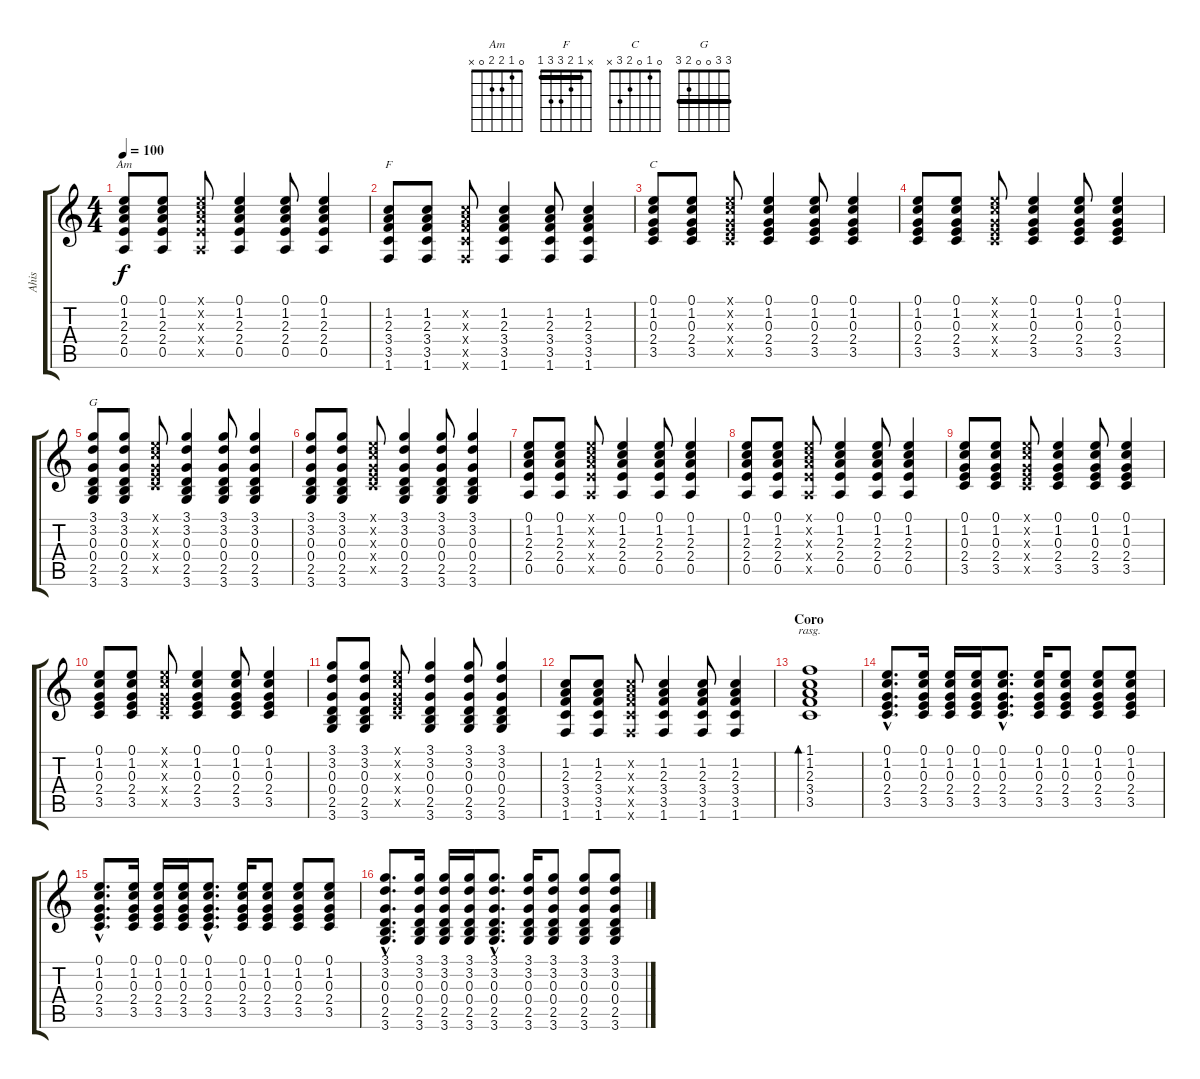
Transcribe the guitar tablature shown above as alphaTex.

\track ("Ahis" "Ahis") {instrument acousticguitarnylon}
\staff {score tabs}
\tuning (E4 B3 G3 D3 A2 E2) {hide}
\chord ("Am" 0 1 2 2 0 x)
\chord ("F" x 1 2 3 3 1) {barre 1}
\chord ("C" 0 1 0 2 3 x)
\chord ("G" 3 3 0 0 2 3) {barre 3}
\ts (4 4)
\tempo 100
\clef g2
\ks c
(0.1 1.2 2.3 2.4 0.5).8{ch "Am" dy f} (0.1 1.2 2.3 2.4 0.5).8 (0.1{x} 1.2{x} 2.3{x} 2.4{x} 0.5{x}).8 (0.1 1.2 2.3 2.4 0.5).4 (0.1 1.2 2.3 2.4 0.5).8 (0.1 1.2 2.3 2.4 0.5).4 |
(1.2 2.3 3.4 3.5 1.6).8{ch "F"} (1.2 2.3 3.4 3.5 1.6).8 (1.2{x} 2.3{x} 3.4{x} 3.5{x} 1.6{x}).8 (1.2 2.3 3.4 3.5 1.6).4 (1.2 2.3 3.4 3.5 1.6).8 (1.2 2.3 3.4 3.5 1.6).4 |
(0.1 1.2 0.3 2.4 3.5).8{ch "C"} (0.1 1.2 0.3 2.4 3.5).8 (0.1{x} 1.2{x} 0.3{x} 2.4{x} 3.5{x}).8 (0.1 1.2 0.3 2.4 3.5).4 (0.1 1.2 0.3 2.4 3.5).8 (0.1 1.2 0.3 2.4 3.5).4 |
(0.1 1.2 0.3 2.4 3.5).8 (0.1 1.2 0.3 2.4 3.5).8 (0.1{x} 1.2{x} 0.3{x} 2.4{x} 3.5{x}).8 (0.1 1.2 0.3 2.4 3.5).4 (0.1 1.2 0.3 2.4 3.5).8 (0.1 1.2 0.3 2.4 3.5).4 |
(3.1 3.2 0.3 0.4 2.5 3.6).8{ch "G"} (3.1 3.2 0.3 0.4 2.5 3.6).8 (0.1{x} 1.2{x} 0.3{x} 2.4{x} 3.5{x}).8 (3.1 3.2 0.3 0.4 2.5 3.6).4 (3.1 3.2 0.3 0.4 2.5 3.6).8 (3.1 3.2 0.3 0.4 2.5 3.6).4 |
(3.1 3.2 0.3 0.4 2.5 3.6).8 (3.1 3.2 0.3 0.4 2.5 3.6).8 (0.1{x} 1.2{x} 0.3{x} 2.4{x} 3.5{x}).8 (3.1 3.2 0.3 0.4 2.5 3.6).4 (3.1 3.2 0.3 0.4 2.5 3.6).8 (3.1 3.2 0.3 0.4 2.5 3.6).4 |
(0.1 1.2 2.3 2.4 0.5).8 (0.1 1.2 2.3 2.4 0.5).8 (0.1{x} 1.2{x} 2.3{x} 2.4{x} 0.5{x}).8 (0.1 1.2 2.3 2.4 0.5).4 (0.1 1.2 2.3 2.4 0.5).8 (0.1 1.2 2.3 2.4 0.5).4 |
(0.1 1.2 2.3 2.4 0.5).8 (0.1 1.2 2.3 2.4 0.5).8 (0.1{x} 1.2{x} 2.3{x} 2.4{x} 0.5{x}).8 (0.1 1.2 2.3 2.4 0.5).4 (0.1 1.2 2.3 2.4 0.5).8 (0.1 1.2 2.3 2.4 0.5).4 |
(0.1 1.2 0.3 2.4 3.5).8 (0.1 1.2 0.3 2.4 3.5).8 (0.1{x} 1.2{x} 0.3{x} 2.4{x} 3.5{x}).8 (0.1 1.2 0.3 2.4 3.5).4 (0.1 1.2 0.3 2.4 3.5).8 (0.1 1.2 0.3 2.4 3.5).4 |
(0.1 1.2 0.3 2.4 3.5).8 (0.1 1.2 0.3 2.4 3.5).8 (0.1{x} 1.2{x} 0.3{x} 2.4{x} 3.5{x}).8 (0.1 1.2 0.3 2.4 3.5).4 (0.1 1.2 0.3 2.4 3.5).8 (0.1 1.2 0.3 2.4 3.5).4 |
(3.1 3.2 0.3 0.4 2.5 3.6).8 (3.1 3.2 0.3 0.4 2.5 3.6).8 (0.1{x} 1.2{x} 0.3{x} 2.4{x} 3.5{x}).8 (3.1 3.2 0.3 0.4 2.5 3.6).4 (3.1 3.2 0.3 0.4 2.5 3.6).8 (3.1 3.2 0.3 0.4 2.5 3.6).4 |
(1.2 2.3 3.4 3.5 1.6).8 (1.2 2.3 3.4 3.5 1.6).8 (1.2{x} 2.3{x} 3.4{x} 3.5{x} 1.6{x}).8 (1.2 2.3 3.4 3.5 1.6).4 (1.2 2.3 3.4 3.5 1.6).8 (1.2 2.3 3.4 3.5 1.6).4 |
\section ("" "Coro")
(1.1 1.2 2.3 3.4 3.5).1{bd 120 rasg ii} |
(0.1{hac} 1.2{hac} 0.3{hac} 2.4{hac} 3.5{hac}).8{d} (0.1 1.2 0.3 2.4 3.5).16 (0.1 1.2 0.3 2.4 3.5).16 (0.1 1.2 0.3 2.4 3.5).16 (0.1{hac} 1.2{hac} 0.3{hac} 2.4{hac} 3.5{hac}).8{d} (0.1 1.2 0.3 2.4 3.5).16 (0.1 1.2 0.3 2.4 3.5).8 (0.1 1.2 0.3 2.4 3.5).8 (0.1 1.2 0.3 2.4 3.5).8 |
(0.1{hac} 1.2{hac} 0.3{hac} 2.4{hac} 3.5{hac}).8{d} (0.1 1.2 0.3 2.4 3.5).16 (0.1 1.2 0.3 2.4 3.5).16 (0.1 1.2 0.3 2.4 3.5).16 (0.1{hac} 1.2{hac} 0.3{hac} 2.4{hac} 3.5{hac}).8{d} (0.1 1.2 0.3 2.4 3.5).16 (0.1 1.2 0.3 2.4 3.5).8 (0.1 1.2 0.3 2.4 3.5).8 (0.1 1.2 0.3 2.4 3.5).8 |
(3.1{hac} 3.2{hac} 0.3{hac} 0.4{hac} 2.5{hac} 3.6{hac}).8{d} (3.1 3.2 0.3 0.4 2.5 3.6).16 (3.1 3.2 0.3 0.4 2.5 3.6).16 (3.1 3.2 0.3 0.4 2.5 3.6).16 (3.1{hac} 3.2{hac} 0.3{hac} 0.4{hac} 2.5{hac} 3.6{hac}).8{d} (3.1 3.2 0.3 0.4 2.5 3.6).16 (3.1 3.2 0.3 0.4 2.5 3.6).8 (3.1 3.2 0.3 0.4 2.5 3.6).8 (3.1 3.2 0.3 0.4 2.5 3.6).8
